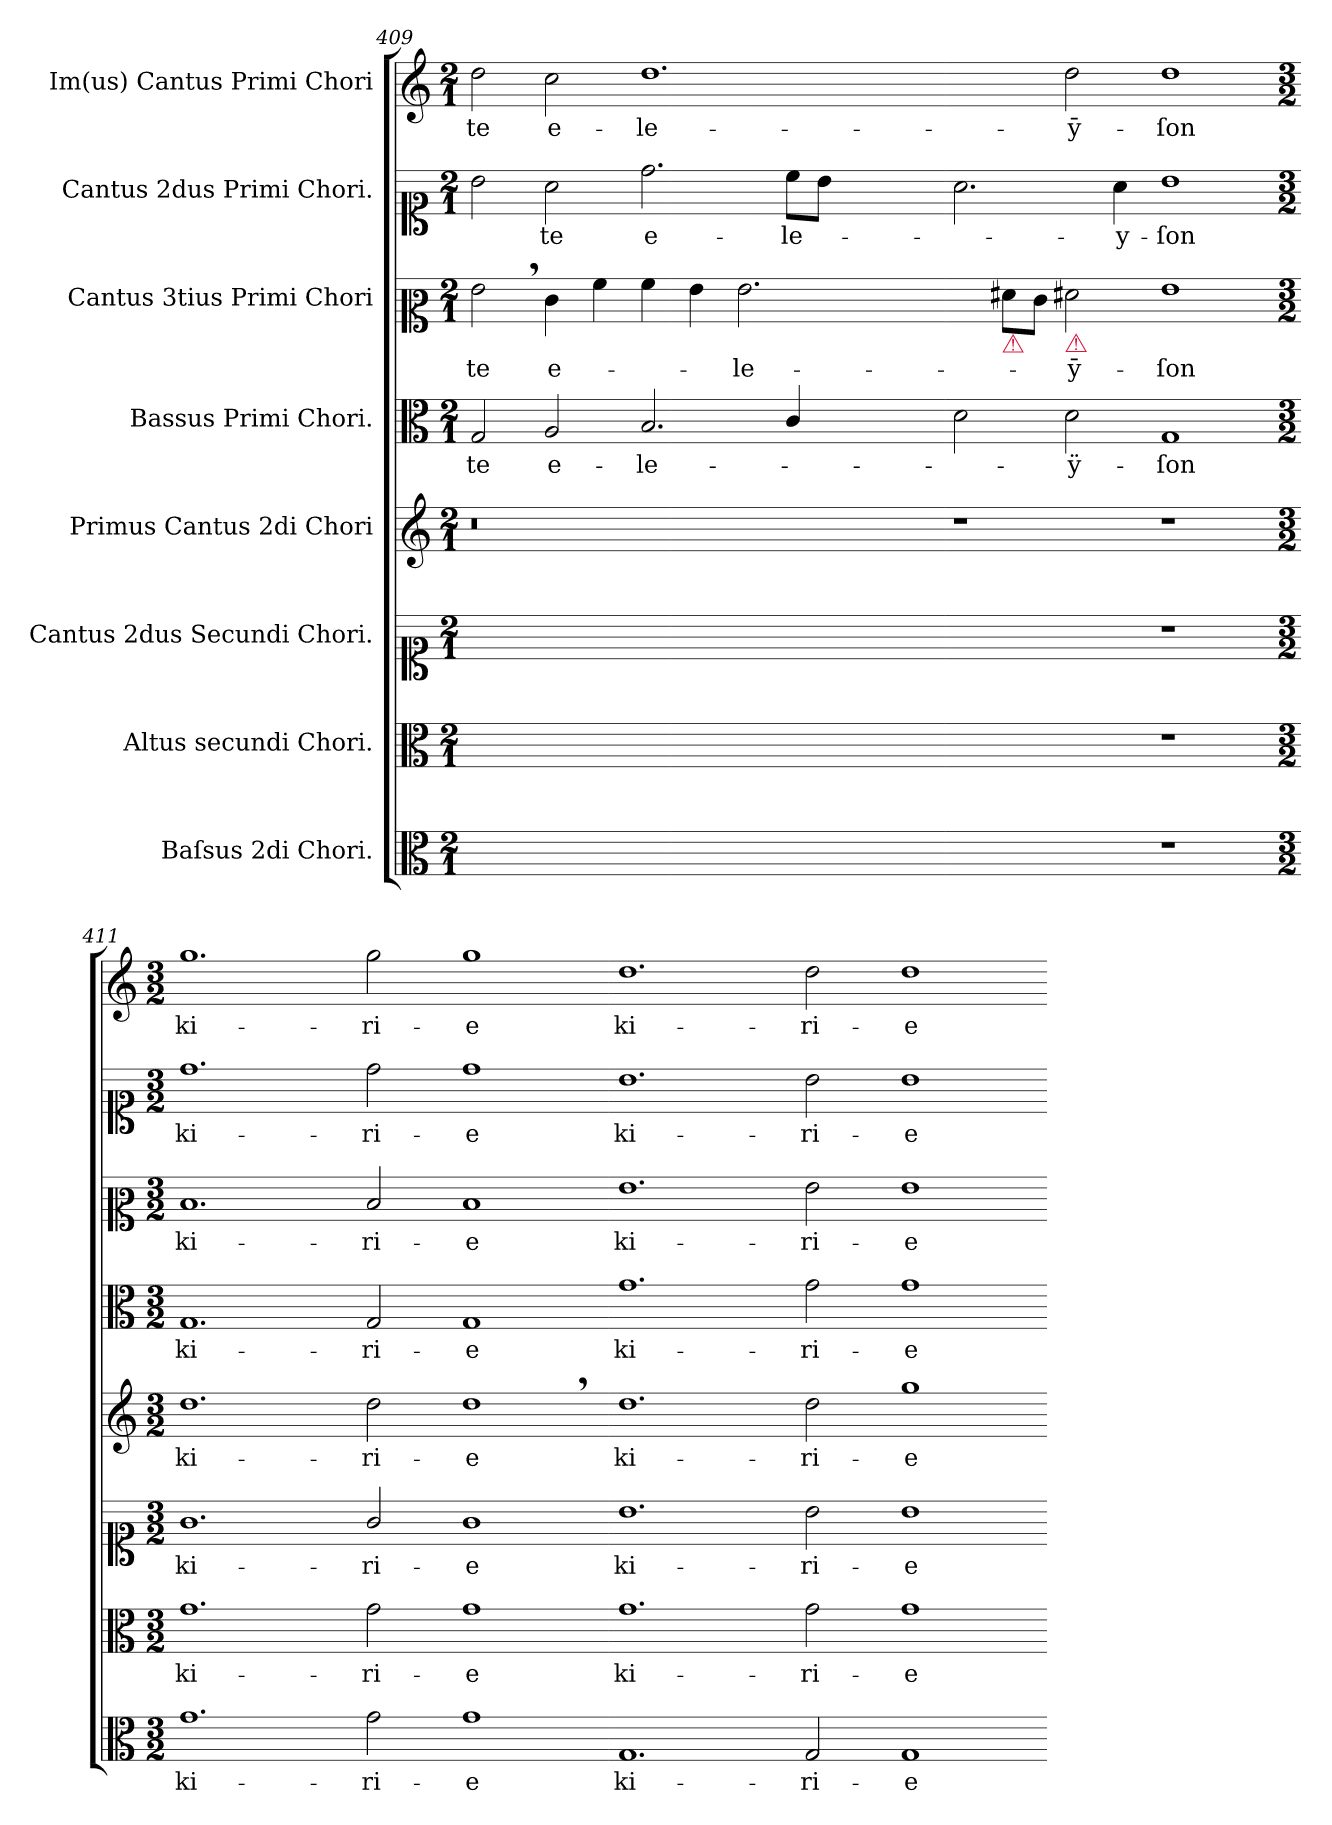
**kern	**text	**kern	**text	**kern	**text	**kern	**text	**kern	**text	**kern	**text	**kern	**text	**kern	**text
*part8	*part8	*part7	*part7	*part6	*part6	*part5	*part5	*part4	*part4	*part3	*part3	*part2	*part2	*part1	*part1
*staff8	*staff8	*staff7	*staff7	*staff6	*staff6	*staff5	*staff5	*staff4	*staff4	*staff3	*staff3	*staff2	*staff2	*staff1	*staff1
*I"Baſsus 2di Chori.	*	*I"Altus secundi Chori.	*	*I"Cantus 2dus Secundi Chori.	*	*I"Primus Cantus 2di Chori	*	*I"Bassus Primi Chori.	*	*I"Cantus 3tius Primi Chori	*	*I"Cantus 2dus Primi Chori.	*	*I"Im(us) Cantus Primi Chori	*
*clefC3	*	*clefC3	*	*clefC1	*	*clefG2	*	*clefC3	*	*clefC2	*	*clefC1	*	*clefG2	*
*k[]	*	*k[]	*	*k[]	*	*k[]	*	*k[]	*	*k[]	*	*k[]	*	*k[]	*
*M2/1	*	*M2/1	*	*M2/1	*	*M2/1	*	*M2/1	*	*M2/1	*	*M2/1	*	*M2/1	*
=409	=409	=409	=409	=409	=409	=409	=409	=409	=409	=409	=409	=409	=409	=409	=409
0ryy	.	0ryy	.	0ryy	.	0r	.	2G/	-te	2g,<\	-te	2b\	.	2dd\	-te
.	.	.	.	.	.	.	.	2A/	e-	4e\	e-	2a\	-te	2cc\	e-
.	.	.	.	.	.	.	.	.	.	4a\	.	.	.	.	.
.	.	.	.	.	.	.	.	2.B/	-le-	4a\	.	2.dd\	e-	1.dd	-le-
.	.	.	.	.	.	.	.	.	.	4g\	.	.	.	.	.
.	.	.	.	.	.	.	.	.	.	2.g\	-le-	.	.	.	.
.	.	.	.	.	.	.	.	4c/	.	.	.	8cc\L	-le-	.	.
.	.	.	.	.	.	.	.	.	.	.	.	8b\J	.	.	.
2ryy	.	2ryy	.	2ryy	.	2ryy	.	2ryy	.	.	.	2ryy	.	.	.
.	.	.	.	.	.	.	.	.	.	4ryy	.	.	.	.	.
=410-	=410-	=410-	=410-	=410-	=410-	=410-	=410-	=410-	=410-	=410-	=410-	=410-	=410-	=410-	=410-
1ryy	.	1ryy	.	1ryy	.	1r	.	2d\	.	4ryy	.	2.a\	.	2ryy	.
!	!	!	!	!	!	!	!	!	!	!LO:TX:b:color=crimson:t=⚠	!	!	!	!	!
.	.	.	.	.	.	.	.	.	.	8f#X\L	.	.	.	.	.
.	.	.	.	.	.	.	.	.	.	8e\J	.	.	.	.	.
!	!	!	!	!	!	!	!	!	!	!LO:TX:b:color=crimson:t=⚠	!	!	!	!	!
.	.	.	.	.	.	.	.	2d\	-ÿ-	2f#X\	-ȳ-	.	.	2dd\	-ȳ-
.	.	.	.	.	.	.	.	.	.	.	.	4a\	y-	.	.
1r	.	1r	.	1r	.	1r	.	1G	-ſon	1g	-ſon	1b	-ſon	1dd	-ſon
=411-	=411-	=411-	=411-	=411-	=411-	=411-	=411-	=411-	=411-	=411-	=411-	=411-	=411-	=411-	=411-
*M3/2	*	*M3/2	*	*M3/2	*	*M3/2	*	*M3/2	*	*M3/2	*	*M3/2	*	*M3/2	*
1.g	ki-	1.g	ki-	1.g	ki-	1.dd	ki-	1.G	ki-	1.d	ki-	1.dd	ki-	1.gg	ki-
2g\	-ri-	2g\	-ri-	2g/	-ri-	2dd\	-ri-	2G/	-ri-	2d/	-ri-	2dd\	-ri-	2gg\	-ri-
1g	-e	1g	-e	1g	-e	1dd,<	-e	1G	-e	1d	-e	1dd	-e	1gg	-e
=412-	=412-	=412-	=412-	=412-	=412-	=412-	=412-	=412-	=412-	=412-	=412-	=412-	=412-	=412-	=412-
1.G	ki-	1.g	ki-	1.b	ki-	1.dd	ki-	1.g	ki-	1.g	ki-	1.b	ki-	1.dd	ki-
2G/	-ri-	2g\	-ri-	2b\	-ri-	2dd\	-ri-	2g\	-ri-	2g\	-ri-	2b\	-ri-	2dd\	-ri-
1G	-e	1g	-e	1b	-e	1gg	-e	1g	-e	1g	-e	1b	-e	1dd	-e
=-	=-	=-	=-	=-	=-	=-	=-	=-	=-	=-	=-	=-	=-	=-	=-
*-	*-	*-	*-	*-	*-	*-	*-	*-	*-	*-	*-	*-	*-	*-	*-
